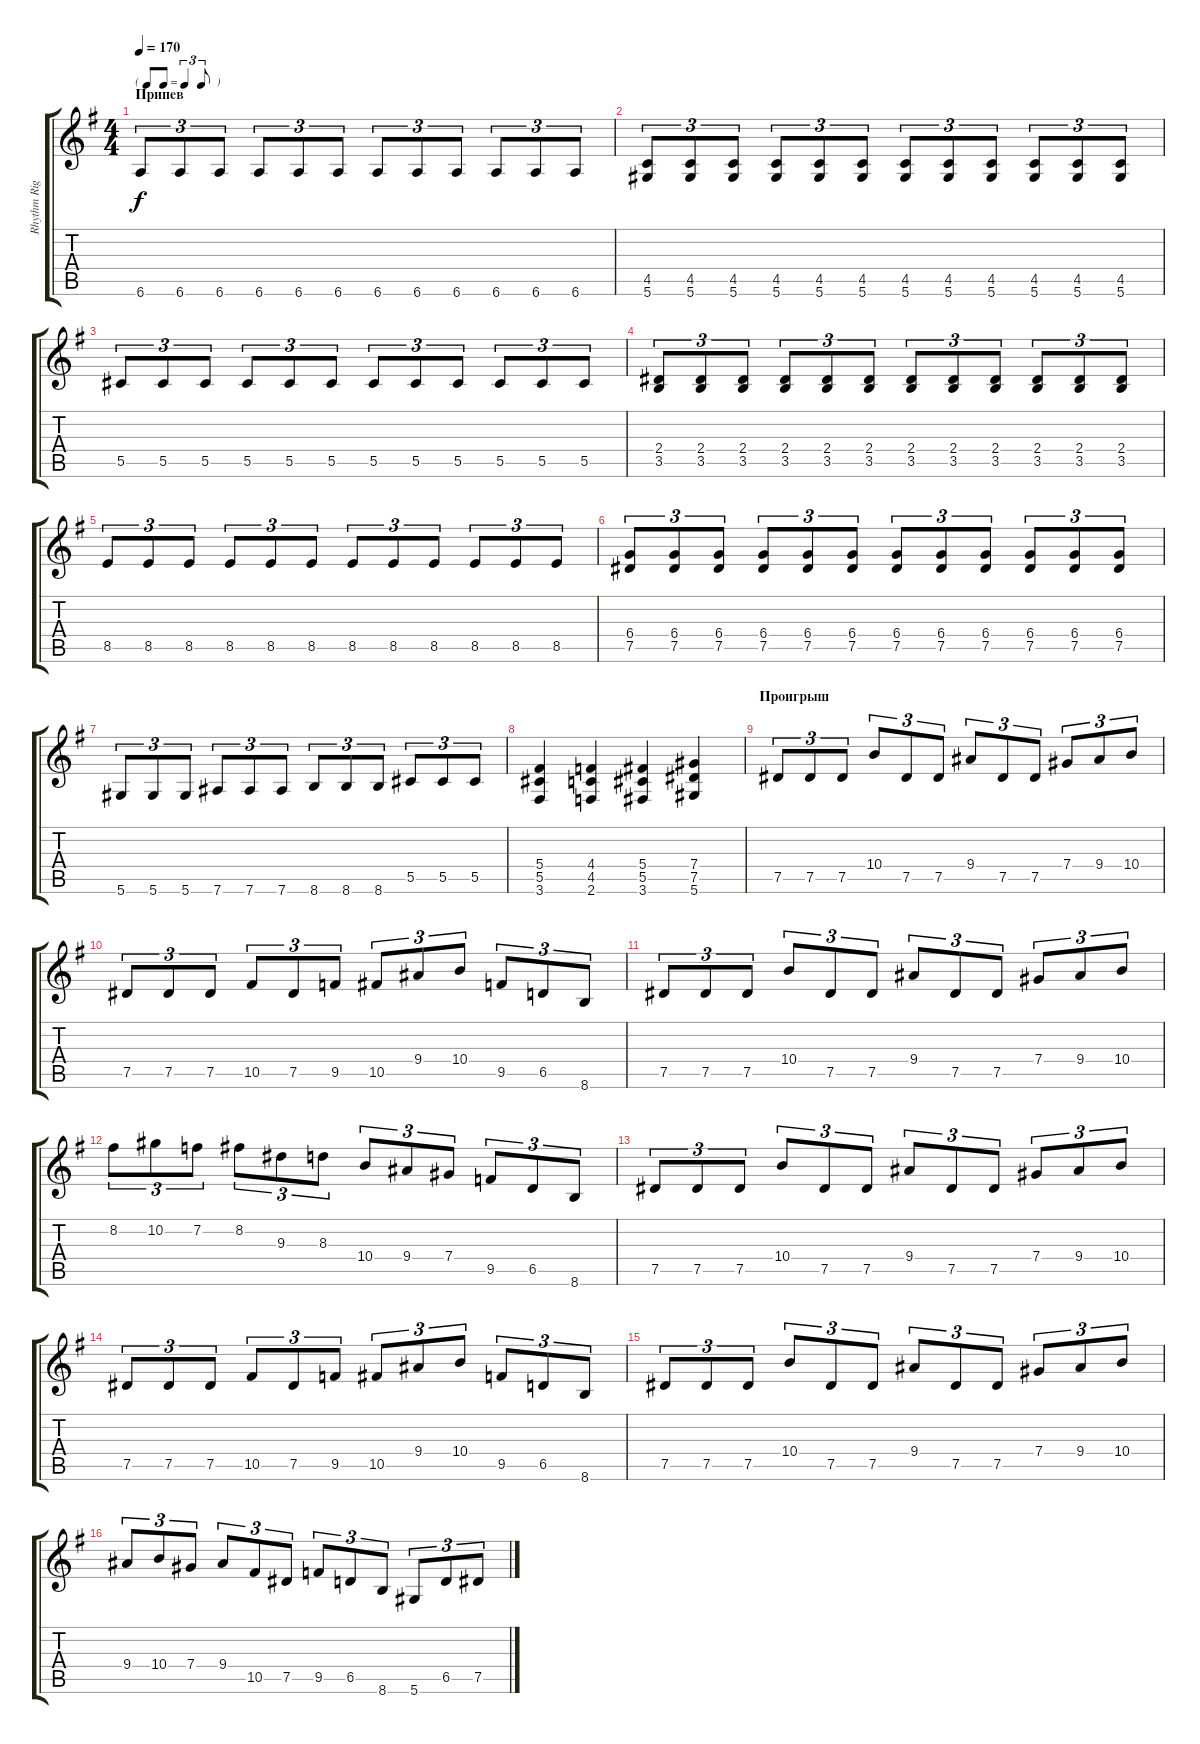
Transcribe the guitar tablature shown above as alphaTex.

\track ("Rhythm Right" "Rhythm Rig") {instrument overdrivenguitar}
\staff {score tabs}
\tuning (Eb4 Bb3 Gb3 Db3 Ab2 Eb2) {hide}
\ts (4 4)
\tf triplet8th
\section ("" "Припев")
\tempo 170
\clef g2
\ks eminor
6.6.8{tu (3 2) dy f} 6.6.8{tu (3 2)} 6.6.8{tu (3 2)} 6.6.8{tu (3 2)} 6.6.8{tu (3 2)} 6.6.8{tu (3 2)} 6.6.8{tu (3 2)} 6.6.8{tu (3 2)} 6.6.8{tu (3 2)} 6.6.8{tu (3 2)} 6.6.8{tu (3 2)} 6.6.8{tu (3 2)} |
(4.5 5.6).8{tu (3 2)} (4.5 5.6).8{tu (3 2)} (4.5 5.6).8{tu (3 2)} (4.5 5.6).8{tu (3 2)} (4.5 5.6).8{tu (3 2)} (4.5 5.6).8{tu (3 2)} (4.5 5.6).8{tu (3 2)} (4.5 5.6).8{tu (3 2)} (4.5 5.6).8{tu (3 2)} (4.5 5.6).8{tu (3 2)} (4.5 5.6).8{tu (3 2)} (4.5 5.6).8{tu (3 2)} |
5.5.8{tu (3 2)} 5.5.8{tu (3 2)} 5.5.8{tu (3 2)} 5.5.8{tu (3 2)} 5.5.8{tu (3 2)} 5.5.8{tu (3 2)} 5.5.8{tu (3 2)} 5.5.8{tu (3 2)} 5.5.8{tu (3 2)} 5.5.8{tu (3 2)} 5.5.8{tu (3 2)} 5.5.8{tu (3 2)} |
(2.4 3.5).8{tu (3 2)} (2.4 3.5).8{tu (3 2)} (2.4 3.5).8{tu (3 2)} (2.4 3.5).8{tu (3 2)} (2.4 3.5).8{tu (3 2)} (2.4 3.5).8{tu (3 2)} (2.4 3.5).8{tu (3 2)} (2.4 3.5).8{tu (3 2)} (2.4 3.5).8{tu (3 2)} (2.4 3.5).8{tu (3 2)} (2.4 3.5).8{tu (3 2)} (2.4 3.5).8{tu (3 2)} |
8.5.8{tu (3 2)} 8.5.8{tu (3 2)} 8.5.8{tu (3 2)} 8.5.8{tu (3 2)} 8.5.8{tu (3 2)} 8.5.8{tu (3 2)} 8.5.8{tu (3 2)} 8.5.8{tu (3 2)} 8.5.8{tu (3 2)} 8.5.8{tu (3 2)} 8.5.8{tu (3 2)} 8.5.8{tu (3 2)} |
(6.4 7.5).8{tu (3 2)} (6.4 7.5).8{tu (3 2)} (6.4 7.5).8{tu (3 2)} (6.4 7.5).8{tu (3 2)} (6.4 7.5).8{tu (3 2)} (6.4 7.5).8{tu (3 2)} (6.4 7.5).8{tu (3 2)} (6.4 7.5).8{tu (3 2)} (6.4 7.5).8{tu (3 2)} (6.4 7.5).8{tu (3 2)} (6.4 7.5).8{tu (3 2)} (6.4 7.5).8{tu (3 2)} |
5.6.8{tu (3 2)} 5.6.8{tu (3 2)} 5.6.8{tu (3 2)} 7.6.8{tu (3 2)} 7.6.8{tu (3 2)} 7.6.8{tu (3 2)} 8.6.8{tu (3 2)} 8.6.8{tu (3 2)} 8.6.8{tu (3 2)} 5.5.8{tu (3 2)} 5.5.8{tu (3 2)} 5.5.8{tu (3 2)} |
(5.4 5.5 3.6).4 (4.4 4.5 2.6).4 (5.4 5.5 3.6).4 (7.4 7.5 5.6).4 |
\section ("" "Проигрыш")
7.5.8{tu (3 2)} 7.5.8{tu (3 2)} 7.5.8{tu (3 2)} 10.4.8{tu (3 2)} 7.5.8{tu (3 2)} 7.5.8{tu (3 2)} 9.4.8{tu (3 2)} 7.5.8{tu (3 2)} 7.5.8{tu (3 2)} 7.4.8{tu (3 2)} 9.4.8{tu (3 2)} 10.4.8{tu (3 2)} |
7.5.8{tu (3 2)} 7.5.8{tu (3 2)} 7.5.8{tu (3 2)} 10.5.8{tu (3 2)} 7.5.8{tu (3 2)} 9.5.8{tu (3 2)} 10.5.8{tu (3 2)} 9.4.8{tu (3 2)} 10.4.8{tu (3 2)} 9.5.8{tu (3 2)} 6.5.8{tu (3 2)} 8.6.8{tu (3 2)} |
7.5.8{tu (3 2)} 7.5.8{tu (3 2)} 7.5.8{tu (3 2)} 10.4.8{tu (3 2)} 7.5.8{tu (3 2)} 7.5.8{tu (3 2)} 9.4.8{tu (3 2)} 7.5.8{tu (3 2)} 7.5.8{tu (3 2)} 7.4.8{tu (3 2)} 9.4.8{tu (3 2)} 10.4.8{tu (3 2)} |
8.2.8{tu (3 2)} 10.2.8{tu (3 2)} 7.2.8{tu (3 2)} 8.2.8{tu (3 2)} 9.3.8{tu (3 2)} 8.3.8{tu (3 2)} 10.4.8{tu (3 2)} 9.4.8{tu (3 2)} 7.4.8{tu (3 2)} 9.5.8{tu (3 2)} 6.5.8{tu (3 2)} 8.6.8{tu (3 2)} |
7.5.8{tu (3 2)} 7.5.8{tu (3 2)} 7.5.8{tu (3 2)} 10.4.8{tu (3 2)} 7.5.8{tu (3 2)} 7.5.8{tu (3 2)} 9.4.8{tu (3 2)} 7.5.8{tu (3 2)} 7.5.8{tu (3 2)} 7.4.8{tu (3 2)} 9.4.8{tu (3 2)} 10.4.8{tu (3 2)} |
7.5.8{tu (3 2)} 7.5.8{tu (3 2)} 7.5.8{tu (3 2)} 10.5.8{tu (3 2)} 7.5.8{tu (3 2)} 9.5.8{tu (3 2)} 10.5.8{tu (3 2)} 9.4.8{tu (3 2)} 10.4.8{tu (3 2)} 9.5.8{tu (3 2)} 6.5.8{tu (3 2)} 8.6.8{tu (3 2)} |
7.5.8{tu (3 2)} 7.5.8{tu (3 2)} 7.5.8{tu (3 2)} 10.4.8{tu (3 2)} 7.5.8{tu (3 2)} 7.5.8{tu (3 2)} 9.4.8{tu (3 2)} 7.5.8{tu (3 2)} 7.5.8{tu (3 2)} 7.4.8{tu (3 2)} 9.4.8{tu (3 2)} 10.4.8{tu (3 2)} |
9.4.8{tu (3 2)} 10.4.8{tu (3 2)} 7.4.8{tu (3 2)} 9.4.8{tu (3 2)} 10.5.8{tu (3 2)} 7.5.8{tu (3 2)} 9.5.8{tu (3 2)} 6.5.8{tu (3 2)} 8.6.8{tu (3 2)} 5.6.8{tu (3 2)} 6.5.8{tu (3 2)} 7.5.8{tu (3 2)}
